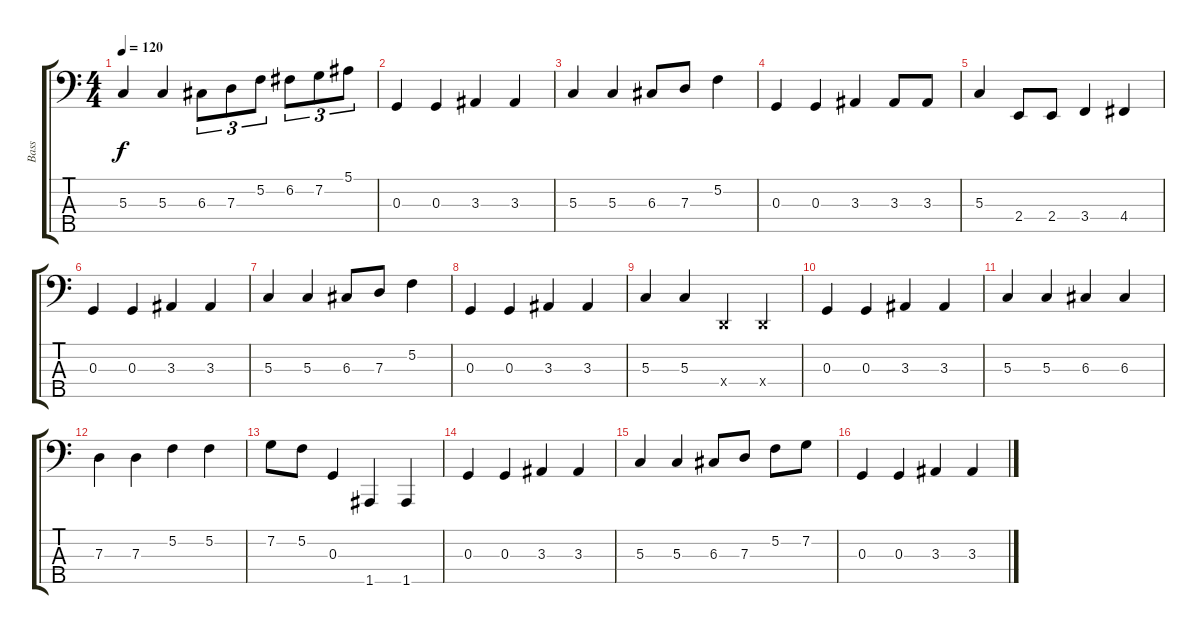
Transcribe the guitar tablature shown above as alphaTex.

\track ("Bass" "Bass") {instrument electricbassfinger}
\staff {score tabs}
\tuning (F2 C2 G1 D1 A0) {hide}
\ts (4 4)
\tempo 120
\clef f4
\ks c
5.3.4{dy f} 5.3.4 6.3.8{tu (3 2)} 7.3.8{tu (3 2)} 5.2.8{tu (3 2)} 6.2.8{tu (3 2)} 7.2.8{tu (3 2)} 5.1.8{tu (3 2)} |
0.3.4 0.3.4 3.3.4 3.3.4 |
5.3.4 5.3.4 6.3.8 7.3.8 5.2.4 |
0.3.4 0.3.4 3.3.4 3.3.8 3.3.8 |
5.3.4 2.4.8 2.4.8 3.4.4 4.4.4 |
0.3.4 0.3.4 3.3.4 3.3.4 |
5.3.4 5.3.4 6.3.8 7.3.8 5.2.4 |
0.3.4 0.3.4 3.3.4 3.3.4 |
5.3.4 5.3.4 0.4{x}.4 0.4{x}.4 |
0.3.4 0.3.4 3.3.4 3.3.4 |
5.3.4 5.3.4 6.3.4 6.3.4 |
7.3.4 7.3.4 5.2.4 5.2.4 |
7.2.8 5.2.8 0.3.4 1.5.4 1.5.4 |
0.3.4 0.3.4 3.3.4 3.3.4 |
5.3.4 5.3.4 6.3.8 7.3.8 5.2.8 7.2.8 |
0.3.4 0.3.4 3.3.4 3.3.4
